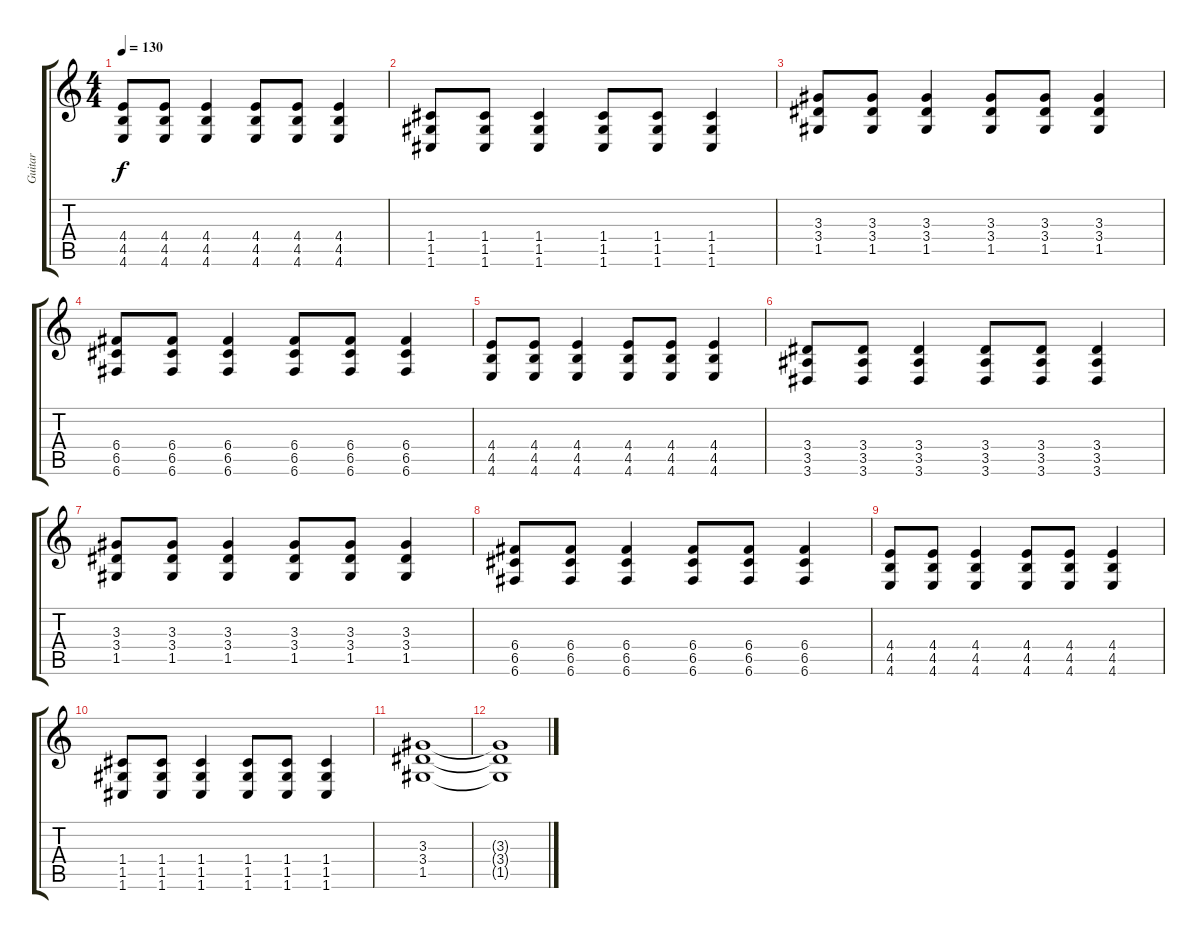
\track ("Guitar" "Guitar") {instrument distortionguitar}
\staff {score tabs}
\tuning (D4 A3 F3 C3 G2 C2) {hide}
\ts (4 4)
\tempo 130
\clef g2
\ks c
(4.4 4.5 4.6).8{dy f} (4.4 4.5 4.6).8 (4.4 4.5 4.6).4 (4.4 4.5 4.6).8 (4.4 4.5 4.6).8 (4.4 4.5 4.6).4 |
(1.4 1.5 1.6).8 (1.4 1.5 1.6).8 (1.4 1.5 1.6).4 (1.4 1.5 1.6).8 (1.4 1.5 1.6).8 (1.4 1.5 1.6).4 |
(3.3 3.4 1.5).8 (3.3 3.4 1.5).8 (3.3 3.4 1.5).4 (3.3 3.4 1.5).8 (3.3 3.4 1.5).8 (3.3 3.4 1.5).4 |
(6.4 6.5 6.6).8 (6.4 6.5 6.6).8 (6.4 6.5 6.6).4 (6.4 6.5 6.6).8 (6.4 6.5 6.6).8 (6.4 6.5 6.6).4 |
(4.4 4.5 4.6).8 (4.4 4.5 4.6).8 (4.4 4.5 4.6).4 (4.4 4.5 4.6).8 (4.4 4.5 4.6).8 (4.4 4.5 4.6).4 |
(3.4 3.5 3.6).8 (3.4 3.5 3.6).8 (3.4 3.5 3.6).4 (3.4 3.5 3.6).8 (3.4 3.5 3.6).8 (3.4 3.5 3.6).4 |
(3.3 3.4 1.5).8 (3.3 3.4 1.5).8 (3.3 3.4 1.5).4 (3.3 3.4 1.5).8 (3.3 3.4 1.5).8 (3.3 3.4 1.5).4 |
(6.4 6.5 6.6).8 (6.4 6.5 6.6).8 (6.4 6.5 6.6).4 (6.4 6.5 6.6).8 (6.4 6.5 6.6).8 (6.4 6.5 6.6).4 |
(4.4 4.5 4.6).8 (4.4 4.5 4.6).8 (4.4 4.5 4.6).4 (4.4 4.5 4.6).8 (4.4 4.5 4.6).8 (4.4 4.5 4.6).4 |
(1.4 1.5 1.6).8 (1.4 1.5 1.6).8 (1.4 1.5 1.6).4 (1.4 1.5 1.6).8 (1.4 1.5 1.6).8 (1.4 1.5 1.6).4 |
(3.3 3.4 1.5).1 |
(3.3{t} 3.4{t} 1.5{t}).1
